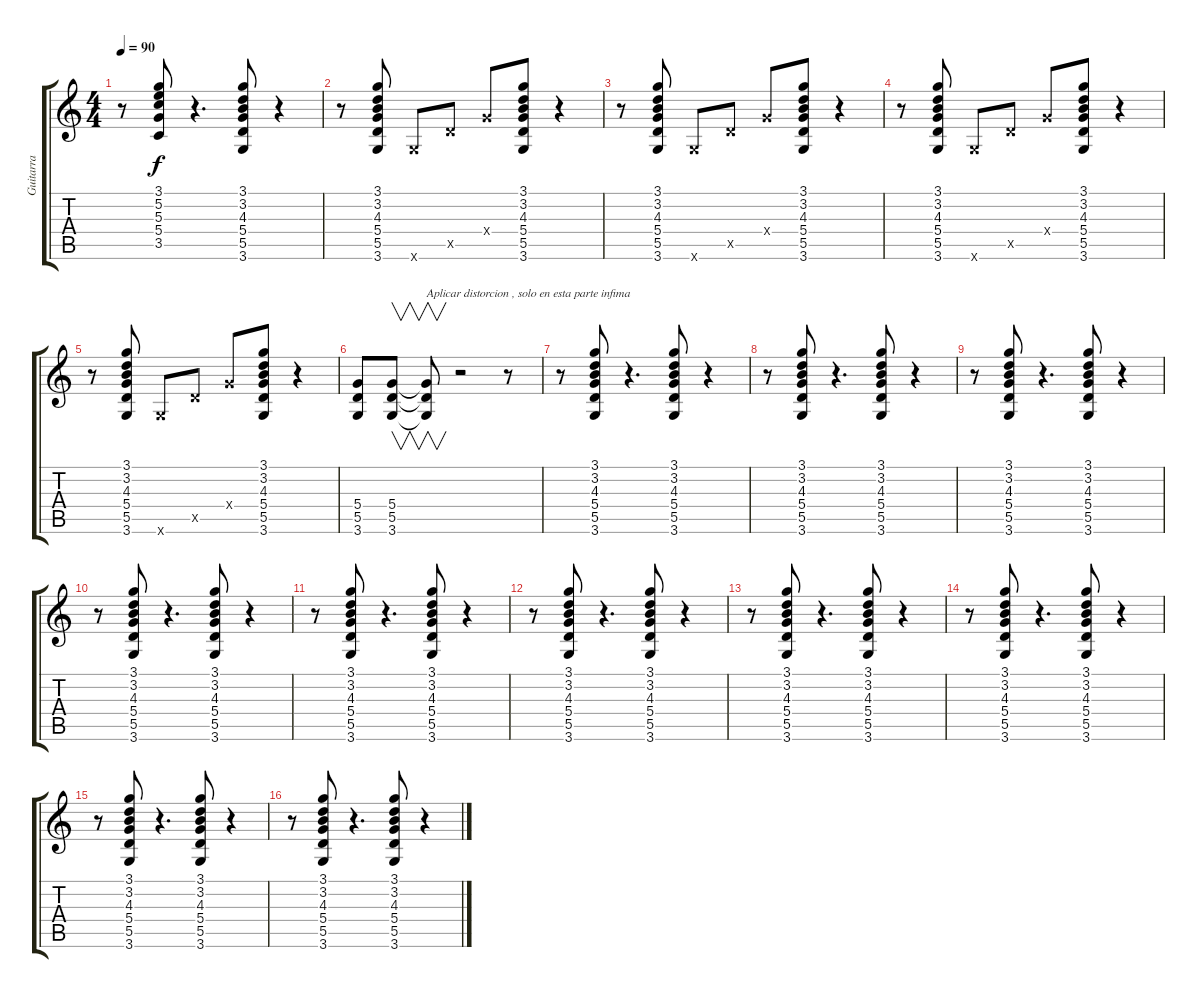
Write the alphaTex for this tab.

\track ("Guitarra" "Guitarra") {instrument electricguitarclean}
\staff {score tabs}
\tuning (E4 B3 G3 D3 A2 E2) {hide}
\ts (4 4)
\tempo 90
\clef g2
\ks c
r.8{dy f} (3.1 5.2 5.3 5.4 3.5).8 r.4{d} (3.1 3.2 4.3 5.4 5.5 3.6).8 r.4 |
r.8 (3.1 3.2 4.3 5.4 5.5 3.6).8 3.6{x}.8 5.5{x}.8 5.4{x}.8 (3.1 3.2 4.3 5.4 5.5 3.6).8 r.4 |
r.8 (3.1 3.2 4.3 5.4 5.5 3.6).8 3.6{x}.8 5.5{x}.8 5.4{x}.8 (3.1 3.2 4.3 5.4 5.5 3.6).8 r.4 |
r.8 (3.1 3.2 4.3 5.4 5.5 3.6).8 3.6{x}.8 5.5{x}.8 5.4{x}.8 (3.1 3.2 4.3 5.4 5.5 3.6).8 r.4 |
r.8 (3.1 3.2 4.3 5.4 5.5 3.6).8 3.6{x}.8 5.5{x}.8 5.4{x}.8 (3.1 3.2 4.3 5.4 5.5 3.6).8 r.4 |
(5.4 5.5 3.6).8{instrument overdrivenguitar} (5.4 5.5 3.6).8{v} (5.4{t} 5.5{t} 3.6{t}).8{v txt "Aplicar distorcion , solo en esta parte infima"} r.2 r.8 |
r.8 (3.1 3.2 4.3 5.4 5.5 3.6).8{instrument electricguitarclean} r.4{d} (3.1 3.2 4.3 5.4 5.5 3.6).8 r.4 |
r.8 (3.1 3.2 4.3 5.4 5.5 3.6).8 r.4{d} (3.1 3.2 4.3 5.4 5.5 3.6).8 r.4 |
r.8 (3.1 3.2 4.3 5.4 5.5 3.6).8 r.4{d} (3.1 3.2 4.3 5.4 5.5 3.6).8 r.4 |
r.8 (3.1 3.2 4.3 5.4 5.5 3.6).8 r.4{d} (3.1 3.2 4.3 5.4 5.5 3.6).8 r.4 |
r.8 (3.1 3.2 4.3 5.4 5.5 3.6).8 r.4{d} (3.1 3.2 4.3 5.4 5.5 3.6).8 r.4 |
r.8 (3.1 3.2 4.3 5.4 5.5 3.6).8 r.4{d} (3.1 3.2 4.3 5.4 5.5 3.6).8 r.4 |
r.8 (3.1 3.2 4.3 5.4 5.5 3.6).8 r.4{d} (3.1 3.2 4.3 5.4 5.5 3.6).8 r.4 |
r.8 (3.1 3.2 4.3 5.4 5.5 3.6).8 r.4{d} (3.1 3.2 4.3 5.4 5.5 3.6).8 r.4 |
r.8 (3.1 3.2 4.3 5.4 5.5 3.6).8 r.4{d} (3.1 3.2 4.3 5.4 5.5 3.6).8 r.4 |
r.8 (3.1 3.2 4.3 5.4 5.5 3.6).8 r.4{d} (3.1 3.2 4.3 5.4 5.5 3.6).8 r.4
